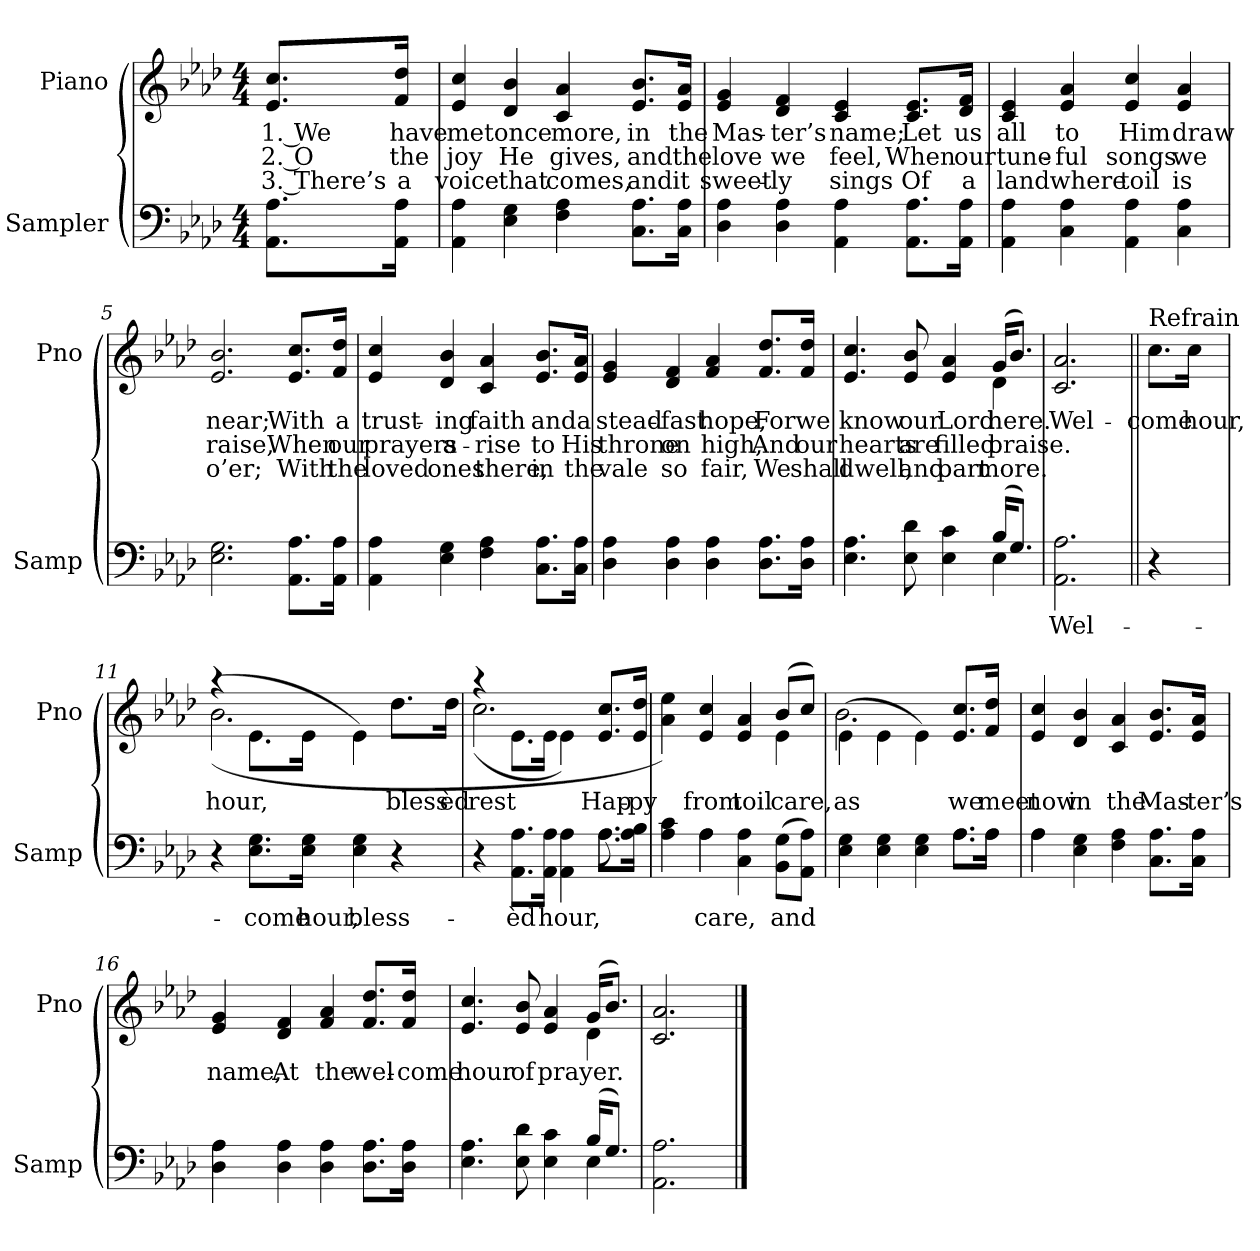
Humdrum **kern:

**kern	**text	**kern	**text	**text	**text
*part2	*part2	*part1	*part1	*part1	*part1
*staff2	*staff2	*staff1	*staff1	*staff1	*staff1
*I"Sampler	*	*I"Piano	*	*	*
*I'Samp	*	*I'Pno	*	*	*
*clefF4	*	*clefG2	*	*	*
*k[b-e-a-d-]	*	*k[b-e-a-d-]	*	*	*
*A-:	*	*A-:	*	*	*
*M4/4	*	*M4/4	*	*	*
=1	=1	=1	=1	=1	=1
8.AA-\ 8.A-\L	.	8.e-/ 8.cc/L	1. We	2. O	3. There’s
16AA-\ 16A-\Jk	.	16f/ 16dd-/Jk	have	the	a
=2	=2	=2	=2	=2	=2
4AA- 4A-	.	4e- 4cc	met	joy	voice
4E- 4G	.	4d- 4b-	once	He	that
4F 4A-	.	4c 4a-	more,	gives,	comes,
8.C\ 8.A-\L	.	8.e-/ 8.b-/L	in	and	and
16C\ 16A-\Jk	.	16e-/ 16a-/Jk	the	the	it
=3	=3	=3	=3	=3	=3
4D- 4A-	.	4e- 4g	Mas-	love	sweet-
4D- 4A-	.	4d- 4f	-ter’s	we	-ly
4AA- 4A-	.	4c 4e-	name;	feel,	sings
8.AA-\ 8.A-\L	.	8.c/ 8.e-/L	Let	When	Of
16AA-\ 16A-\Jk	.	16d-/ 16f/Jk	us	our	a
=4	=4	=4	=4	=4	=4
4AA- 4A-	.	4c 4e-	all	tune-	land
4C 4A-	.	4e- 4a-	to	-ful	where
4AA- 4A-	.	4e- 4cc	Him	songs	toil
4C 4A-	.	4e- 4a-	draw	we	is
=5	=5	=5	=5	=5	=5
2.E- 2.G	.	2.e- 2.b-	near;	raise,	o’er;
8.AA-\ 8.A-\L	.	8.e-/ 8.cc/L	With	When	With
16AA-\ 16A-\Jk	.	16f/ 16dd-/Jk	a	our	the
=6	=6	=6	=6	=6	=6
4AA- 4A-	.	4e- 4cc	trust-	prayers	loved
4E- 4G	.	4d- 4b-	-ing	a-	ones
4F 4A-	.	4c 4a-	faith	-rise	there,
8.C\ 8.A-\L	.	8.e-/ 8.b-/L	and	to	in
16C\ 16A-\Jk	.	16e-/ 16a-/Jk	a	His	the
=7	=7	=7	=7	=7	=7
4D- 4A-	.	4e- 4g	stead-	throne	vale
4D- 4A-	.	4d- 4f	-fast	on	so
4D- 4A-	.	4f 4a-	hope,	high,	fair,
8.D-\ 8.A-\L	.	8.f/ 8.dd-/L	For	And	We
16D-\ 16A-\Jk	.	16f/ 16dd-/Jk	we	our	shall
=8	=8	=8	=8	=8	=8
*^	*	*^	*	*	*
4.E- 4.A-	2.ryy	.	4.e- 4.cc	2.ryy	know	hearts	dwell,
8E- 8d-	.	.	8e- 8b-	.	our	are	and
4E- 4c	.	.	4e- 4a-	.	Lord	filled	part
(16B-/KL	4E-	.	(16g/KL	4d-	here.	praise.	more.
8.G/J)	.	.	8.b-/J)	.	.	.	.
*v	*v	*	*	*	*	*	*
*	*	*v	*v	*	*	*
=9	=9	=9	=9	=9	=9
2.AA- 2.A-	Wel-	2.c 2.a-	Wel-	.	.
=10||	=10||	=10||	=10||	=10||	=10||
!	!	!LO:TX:t=Refrain	!	!	!
4r	.	8.cc\L	-come	.	.
.	.	16cc\Jk	hour,	.	.
=11	=11	=11	=11	=11	=11
*	*	*^	*	*	*
4r	.	(4r	(2.b-	hour,	.	.
8.E-\ 8.G\L	-come	8.e-\L	.	.	.	.
16E-\ 16G\Jk	hour,	16e-\Jk	.	.	.	.
4E- 4G	bless-	4e-\)	.	.	.	.
4r	.	8.dd-\L	4ryy	bless-	.	.
.	.	16dd-\Jk	.	-èd	.	.
=12	=12	=12	=12	=12	=12	=12
*^	*	*	*	*	*	*
4r	2.ryy	.	4r	(2.cc	rest	.	.
8.AA-\ 8.A-\L	.	-èd	8.e-\L	.	.	.	.
16AA-\ 16A-\Jk	.	hour,	16e-\Jk	.	.	.	.
4AA- 4A-	.	.	4e-\)	.	.	.	.
8.A-\L	8.A-	.	8.e-/ 8.cc/L	4ryy	Hap-	.	.
16A-\ 16B-\Jk	16ryy	.	16e-/ 16dd-/Jk	.	-py	.	.
=13	=13	=13	=13	=13	=13	=13	=13
4A- 4c	4ryy	.	4a- 4ee-)	2.ryy	.	.	.
4A-\	4A-	care,	4e- 4cc	.	from	.	.
4C 4A-	2ryy	.	4e- 4a-	.	toil	.	.
(8BB-\ 8G\L	.	and	(8b-/L	4e-	care,	.	.
8AA-\ 8A-\J)	.	.	8cc/J)	.	.	.	.
=14	=14	=14	=14	=14	=14	=14	=14
4E- 4G	2.ryy	.	(4e-\	2.b-	as	.	.
4E- 4G	.	.	4e-\	.	.	.	.
4E- 4G	.	.	4e-\)	.	.	.	.
8.A-\L	8.A-\L	.	8.e-/ 8.cc/L	4ryy	we	.	.
16A-\Jk	16A-\Jk	.	16f/ 16dd-/Jk	.	meet	.	.
*	*	*	*v	*v	*	*	*
=15	=15	=15	=15	=15	=15	=15
4A-\	4A-	.	4e- 4cc	now	.	.
4E- 4G	2.ryy	.	4d- 4b-	in	.	.
4F 4A-	.	.	4c 4a-	the	.	.
8.C\ 8.A-\L	.	.	8.e-/ 8.b-/L	Mas-	.	.
16C\ 16A-\Jk	.	.	16e-/ 16a-/Jk	-ter’s	.	.
*v	*v	*	*	*	*	*
=16	=16	=16	=16	=16	=16
4D- 4A-	.	4e- 4g	name,	.	.
4D- 4A-	.	4d- 4f	At	.	.
4D- 4A-	.	4f 4a-	the	.	.
8.D-\ 8.A-\L	.	8.f/ 8.dd-/L	wel-	.	.
16D-\ 16A-\Jk	.	16f/ 16dd-/Jk	-come	.	.
=17	=17	=17	=17	=17	=17
*^	*	*^	*	*	*
4.E- 4.A-	2.ryy	.	4.e- 4.cc	2.ryy	hour	.	.
8E- 8d-	.	.	8e- 8b-	.	of	.	.
4E- 4c	.	.	4e- 4a-	.	prayer.	.	.
(16B-/KL	4E-	.	(16g/KL	4d-	.	.	.
8.G/J)	.	.	8.b-/J)	.	.	.	.
*v	*v	*	*	*	*	*	*
*	*	*v	*v	*	*	*
=18	=18	=18	=18	=18	=18
2.AA- 2.A-	.	2.c 2.a-	.	.	.
==	==	==	==	==	==
*-	*-	*-	*-	*-	*-
